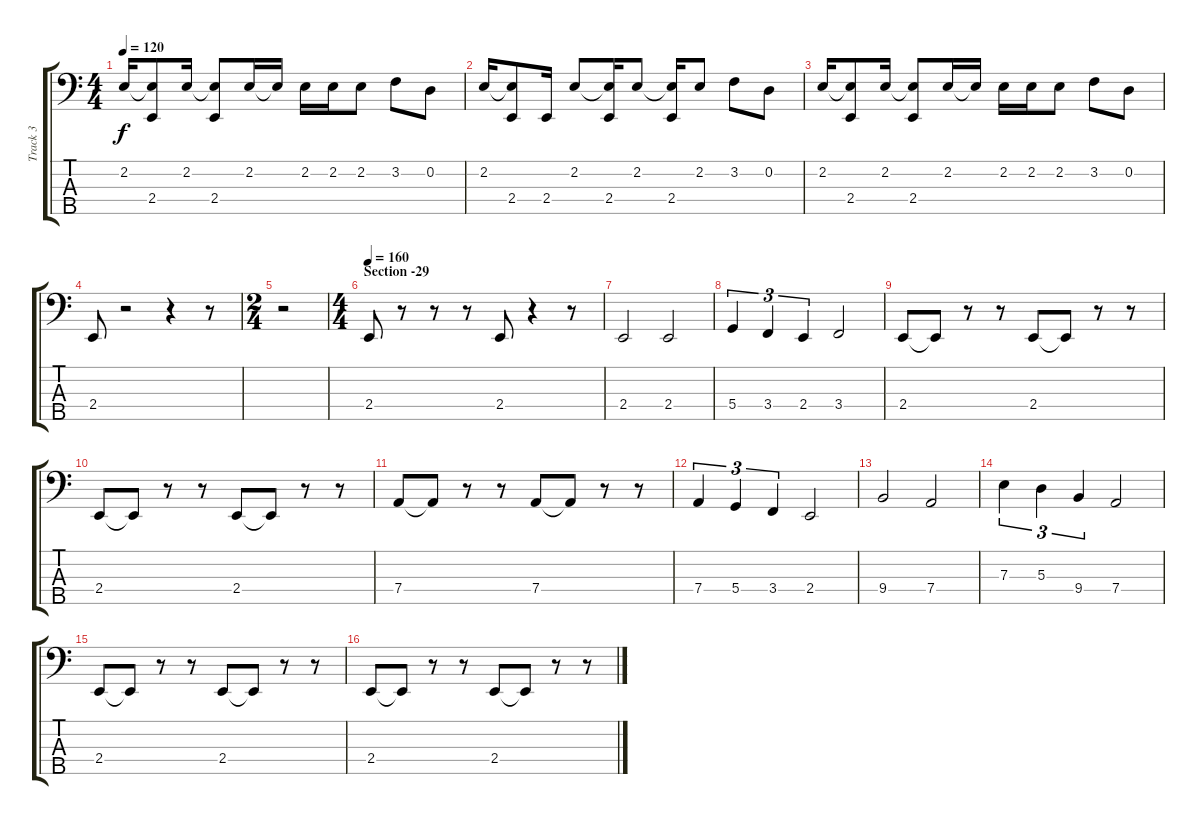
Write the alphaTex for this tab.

\track ("Track 3" "Track 3") {instrument electricbassfinger}
\staff {score tabs}
\tuning (G2 D2 A1 D1 B0) {hide}
\ts (4 4)
\tempo 120
\clef f4
\ks c
2.2.16{dy f} (2.2{t} 2.4).8 2.2.16 (2.2{t} 2.4).8 2.2.16 2.2{t}.16 2.2.16 2.2.16 2.2.8 3.2.8 0.2.8 |
2.2.16 (2.2{t} 2.4).8 2.4.16 2.2.8 (2.2{t} 2.4).16 2.2.8 (2.2{t} 2.4).16 2.2.8 3.2.8 0.2.8 |
2.2.16 (2.2{t} 2.4).8 2.2.16 (2.2{t} 2.4).8 2.2.16 2.2{t}.16 2.2.16 2.2.16 2.2.8 3.2.8 0.2.8 |
2.4.8 r.2 r.4 r.8 |
\ts (2 4)
r.2 |
\ts (4 4)
\section ("" "Section -29")
\tempo 160
2.4.8 r.8 r.8 r.8 2.4.8 r.4 r.8 |
2.4.2 2.4.2 |
5.4.4{tu (3 2)} 3.4.4{tu (3 2)} 2.4.4{tu (3 2)} 3.4.2 |
2.4.8 2.4{t}.8 r.8 r.8 2.4.8 2.4{t}.8 r.8 r.8 |
2.4.8 2.4{t}.8 r.8 r.8 2.4.8 2.4{t}.8 r.8 r.8 |
7.4.8 7.4{t}.8 r.8 r.8 7.4.8 7.4{t}.8 r.8 r.8 |
7.4.4{tu (3 2)} 5.4.4{tu (3 2)} 3.4.4{tu (3 2)} 2.4.2 |
9.4.2 7.4.2 |
7.3.4{tu (3 2)} 5.3.4{tu (3 2)} 9.4.4{tu (3 2)} 7.4.2 |
2.4.8 2.4{t}.8 r.8 r.8 2.4.8 2.4{t}.8 r.8 r.8 |
2.4.8 2.4{t}.8 r.8 r.8 2.4.8 2.4{t}.8 r.8 r.8
